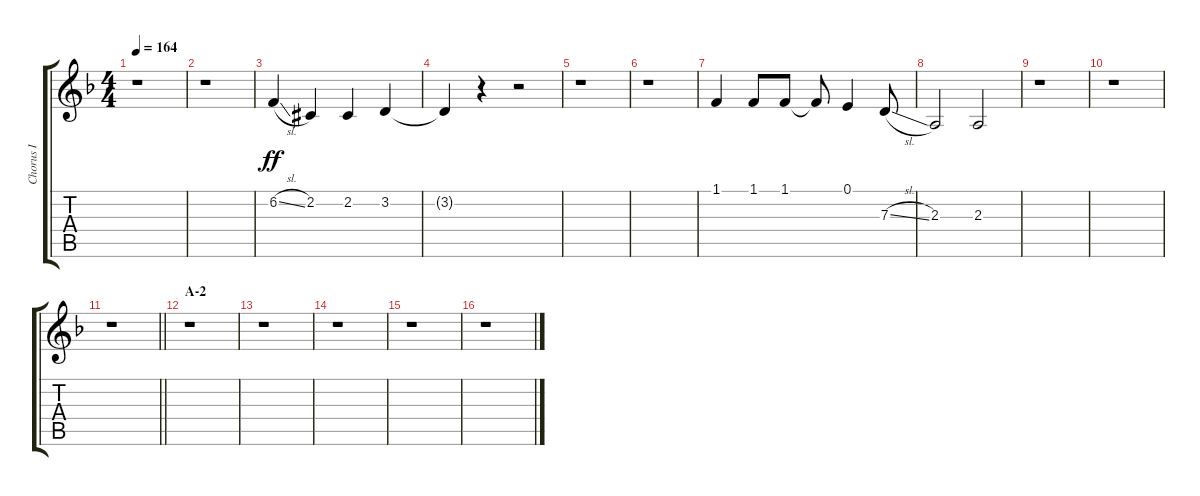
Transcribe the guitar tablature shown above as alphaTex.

\track ("Chorus I" "Chorus I") {instrument voiceoohs}
\staff {score tabs}
\tuning (E4 B3 G3 D3 A2 E2) {hide}
\ts (4 4)
\tempo 164
\clef g2
\ks f
r.1{dy ff} |
r.1 |
6.2{sl}.4 2.2{acc #}.4 2.2{acc #}.4 3.2.4 |
3.2{t}.4 r.4 r.2 |
r.1 |
r.1 |
1.1.4 1.1.8 1.1.8 1.1{t}.8 0.1.4 7.3{sl}.8 |
2.3.2 2.3.2 |
r.1 |
r.1 |
\barLineRight lightlight
r.1 |
\section ("" "A-2")
r.1 |
r.1 |
r.1 |
r.1 |
r.1
